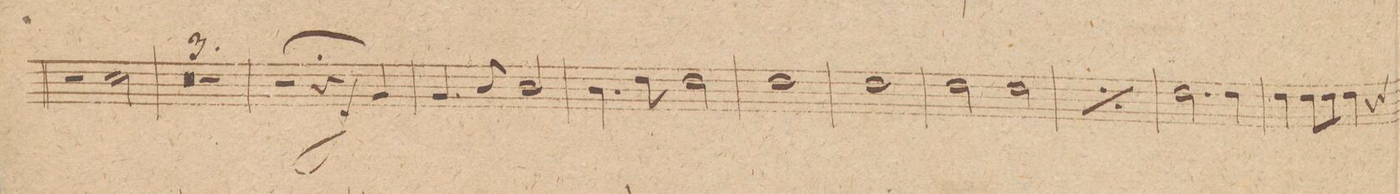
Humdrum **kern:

**kern	**dynam
*I"Corno 1mo in F.	*
*clefG2	*
*k[b-]	*
*met(c|)	*
*M2/2	*
2r	.
2f\	.
=66	=66
0r	.
=67	=67
=68	=68
1r	.
=69	=69
2r	.
4r;	.
.	f
4c/	f
=70	=70
4.c/	.
8e/	.
2e/	.
=71	=71
4.e\	.
8g\	.
2g\	.
=72	=72
1g	.
=73	=73
1g	.
=74	=74
2g\	.
2g\	.
=75	=75
*rep	*
2g\	.
2g\	.
*Xrep	*
=76	=76
2.g\	.
4g\	.
=77	=77
4g\	.
8g\L	.
8g\J	.
4g\	.
4r	.
=78	=78
*-	*-
